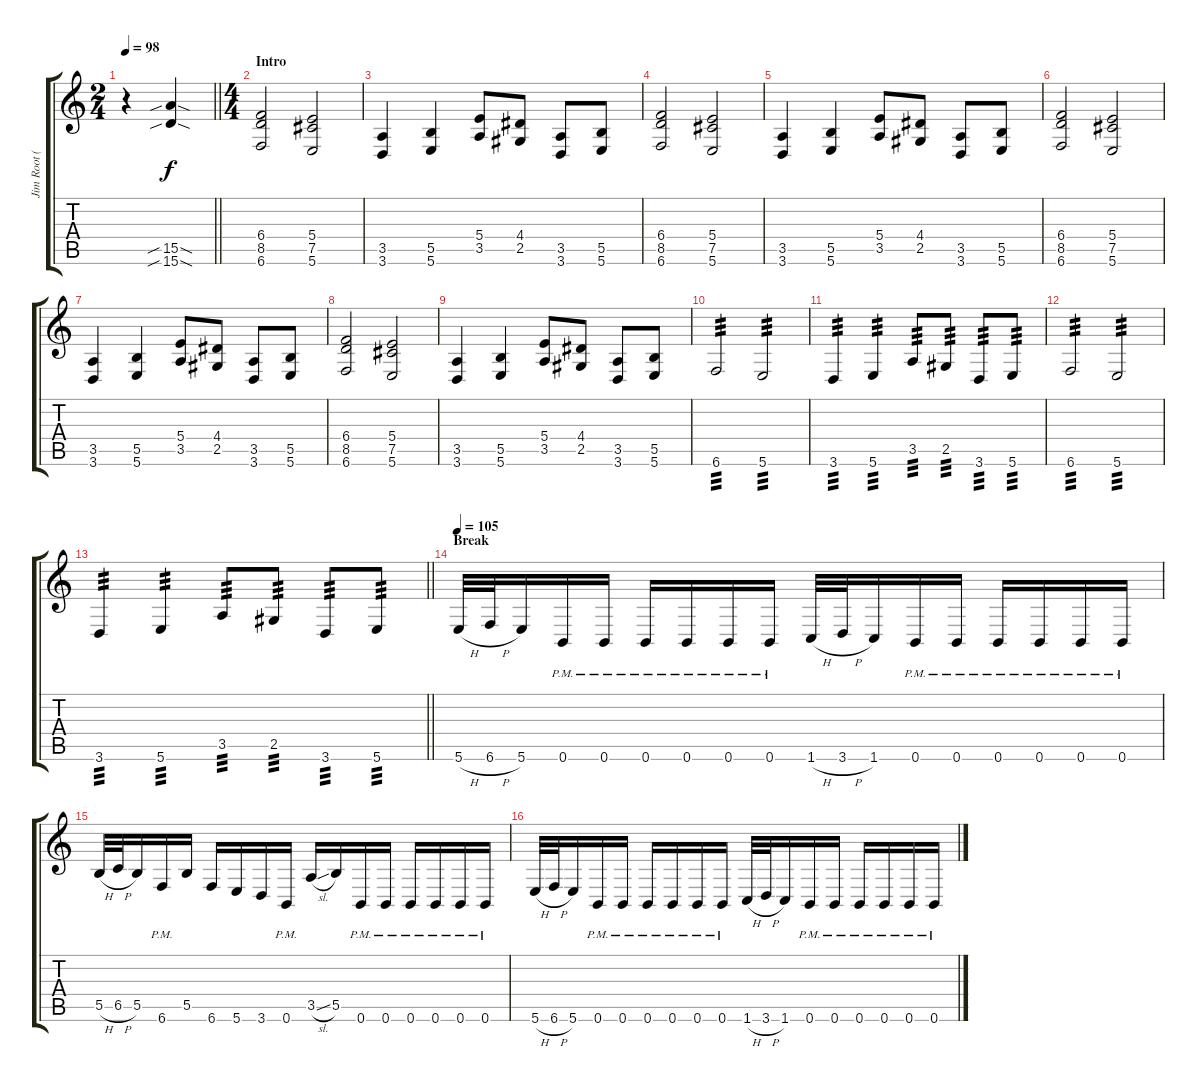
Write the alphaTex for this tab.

\track ("Jim Root (Guitar Rhythm)" "Jim Root (") {instrument distortionguitar}
\staff {score tabs}
\tuning (Db4 Ab3 E3 B2 Gb2 B1) {hide}
\ts (2 4)
\tempo 98
\clef g2
\barLineRight lightlight
\ks c
r.4{dy f instrument distortionguitar} (15.5{sib sod} 15.6{sib sod}).4 |
\ts (4 4)
\section ("" "Intro")
(6.4 8.5 6.6).2 (5.4 7.5 5.6).2 |
(3.5 3.6).4 (5.5 5.6).4 (5.4 3.5).8 (4.4 2.5).8 (3.5 3.6).8 (5.5 5.6).8 |
(6.4 8.5 6.6).2 (5.4 7.5 5.6).2 |
(3.5 3.6).4 (5.5 5.6).4 (5.4 3.5).8 (4.4 2.5).8 (3.5 3.6).8 (5.5 5.6).8 |
(6.4 8.5 6.6).2 (5.4 7.5 5.6).2 |
(3.5 3.6).4 (5.5 5.6).4 (5.4 3.5).8 (4.4 2.5).8 (3.5 3.6).8 (5.5 5.6).8 |
(6.4 8.5 6.6).2 (5.4 7.5 5.6).2 |
(3.5 3.6).4 (5.5 5.6).4 (5.4 3.5).8 (4.4 2.5).8 (3.5 3.6).8 (5.5 5.6).8 |
6.6.2{tp 3} 5.6.2{tp 3} |
3.6.4{tp 3} 5.6.4{tp 3} 3.5.8{tp 3} 2.5.8{tp 3} 3.6.8{tp 3} 5.6.8{tp 3} |
6.6.2{tp 3} 5.6.2{tp 3} |
\barLineRight lightlight
3.6.4{tp 3} 5.6.4{tp 3} 3.5.8{tp 3} 2.5.8{tp 3} 3.6.8{tp 3} 5.6.8{tp 3} |
\section ("" "Break")
\tempo 105
5.6{h}.32 6.6{h}.32 5.6.16 0.6{pm}.16 0.6{pm}.16 0.6{pm}.16 0.6{pm}.16 0.6{pm}.16 0.6{pm}.16 1.6{h}.32 3.6{h}.32 1.6.16 0.6{pm}.16 0.6{pm}.16 0.6{pm}.16 0.6{pm}.16 0.6{pm}.16 0.6{pm}.16 |
5.5{h}.32 6.5{h}.32 5.5.16 6.6{pm}.16 5.5.16 6.6.16 5.6.16 3.6.16 0.6{pm}.16 3.5{sl}.16 5.5.16 0.6{pm}.16 0.6{pm}.16 0.6{pm}.16 0.6{pm}.16 0.6{pm}.16 0.6{pm}.16 |
5.6{h}.32 6.6{h}.32 5.6.16 0.6{pm}.16 0.6{pm}.16 0.6{pm}.16 0.6{pm}.16 0.6{pm}.16 0.6{pm}.16 1.6{h}.32 3.6{h}.32 1.6.16 0.6{pm}.16 0.6{pm}.16 0.6{pm}.16 0.6{pm}.16 0.6{pm}.16 0.6{pm}.16
